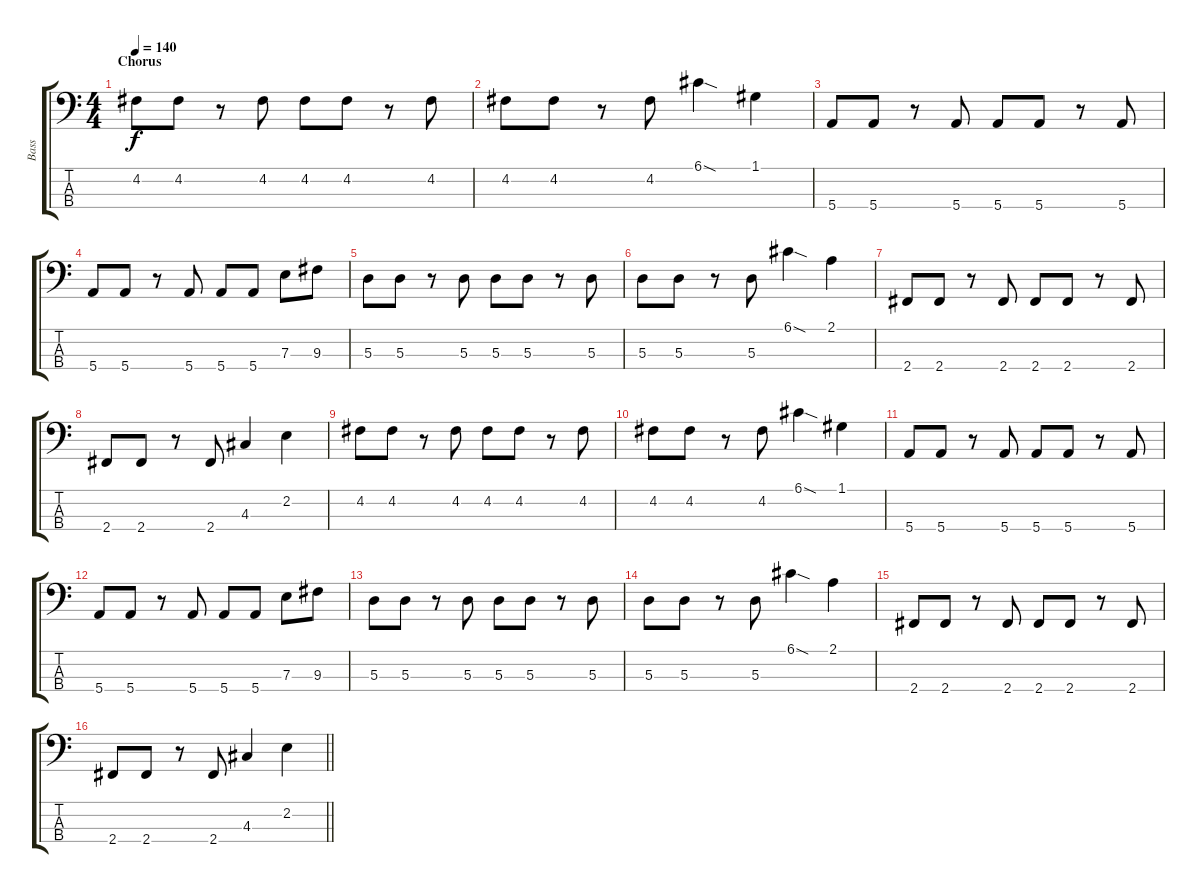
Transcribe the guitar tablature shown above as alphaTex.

\track ("Bass" "Bass") {instrument slapbass1}
\staff {score tabs}
\tuning (G2 D2 A1 E1) {hide}
\ts (4 4)
\section ("" "Chorus")
\tempo 140
\clef f4
\ks c
4.2.8{dy f} 4.2.8 r.8 4.2.8 4.2.8 4.2.8 r.8 4.2.8 |
4.2.8 4.2.8 r.8 4.2.8 6.1{sod}.4 1.1.4 |
5.4.8 5.4.8 r.8 5.4.8 5.4.8 5.4.8 r.8 5.4.8 |
5.4.8 5.4.8 r.8 5.4.8 5.4.8 5.4.8 7.3.8 9.3.8 |
5.3.8 5.3.8 r.8 5.3.8 5.3.8 5.3.8 r.8 5.3.8 |
5.3.8 5.3.8 r.8 5.3.8 6.1{sod}.4 2.1.4 |
2.4.8 2.4.8 r.8 2.4.8 2.4.8 2.4.8 r.8 2.4.8 |
2.4.8 2.4.8 r.8 2.4.8 4.3.4 2.2.4 |
4.2.8 4.2.8 r.8 4.2.8 4.2.8 4.2.8 r.8 4.2.8 |
4.2.8 4.2.8 r.8 4.2.8 6.1{sod}.4 1.1.4 |
5.4.8 5.4.8 r.8 5.4.8 5.4.8 5.4.8 r.8 5.4.8 |
5.4.8 5.4.8 r.8 5.4.8 5.4.8 5.4.8 7.3.8 9.3.8 |
5.3.8 5.3.8 r.8 5.3.8 5.3.8 5.3.8 r.8 5.3.8 |
5.3.8 5.3.8 r.8 5.3.8 6.1{sod}.4 2.1.4 |
2.4.8 2.4.8 r.8 2.4.8 2.4.8 2.4.8 r.8 2.4.8 |
\barLineRight lightlight
2.4.8 2.4.8 r.8 2.4.8 4.3.4 2.2.4
